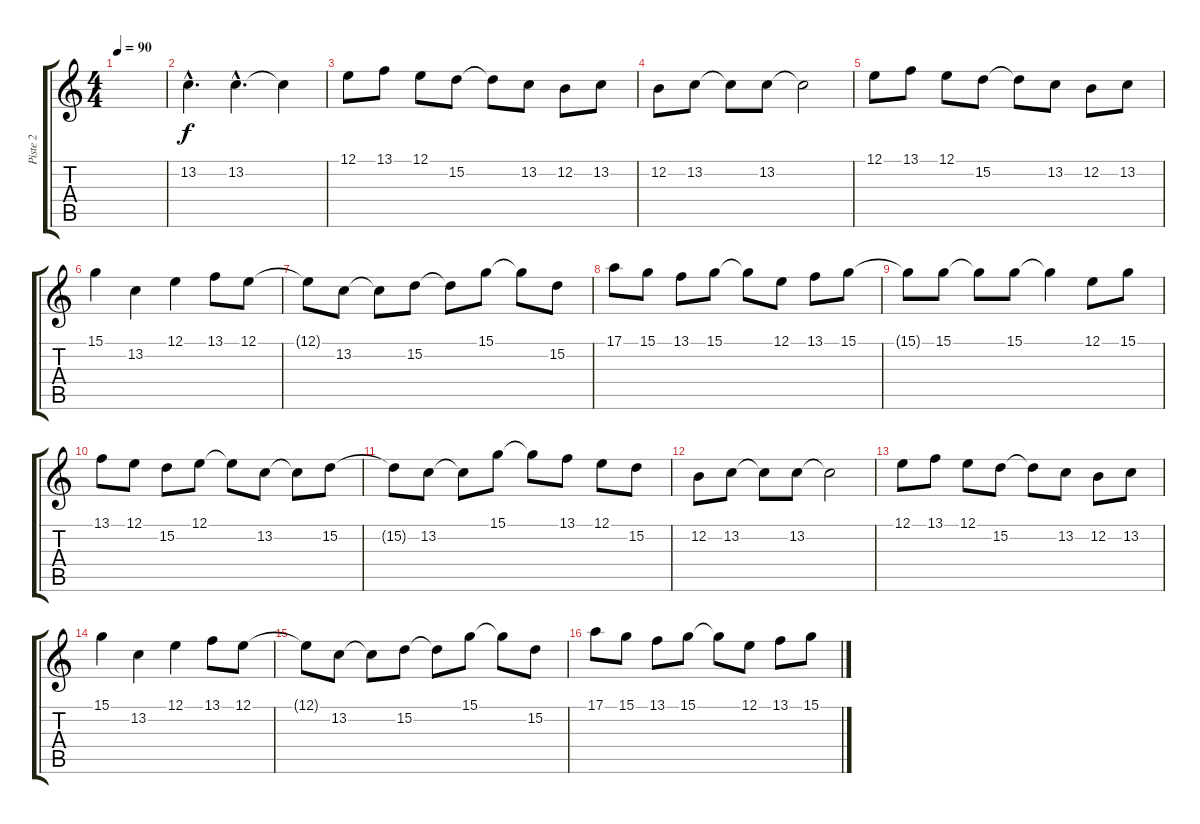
\track ("Piste 2" "Piste 2") {instrument panflute}
\staff {score tabs}
\tuning (E4 B3 G3 D3 A2 E2) {hide}
\ts (4 4)
\tempo 90
\clef g2
\ks c
|
13.2{hac}.4{d} 13.2{hac}.4{d} 13.2{t}.4 |
12.1.8 13.1.8 12.1.8 15.2.8 15.2{t}.8 13.2.8 12.2.8 13.2.8 |
12.2.8 13.2.8 13.2{t}.8 13.2.8 13.2{t}.2 |
12.1.8 13.1.8 12.1.8 15.2.8 15.2{t}.8 13.2.8 12.2.8 13.2.8 |
15.1.4 13.2.4 12.1.4 13.1.8 12.1.8 |
12.1{t}.8 13.2.8 13.2{t}.8 15.2.8 15.2{t}.8 15.1.8 15.1{t}.8 15.2.8 |
17.1.8 15.1.8 13.1.8 15.1.8 15.1{t}.8 12.1.8 13.1.8 15.1.8 |
15.1{t}.8 15.1.8 15.1{t}.8 15.1.8 15.1{t}.4 12.1.8 15.1.8 |
13.1.8 12.1.8 15.2.8 12.1.8 12.1{t}.8 13.2.8 13.2{t}.8 15.2.8 |
15.2{t}.8 13.2.8 13.2{t}.8 15.1.8 15.1{t}.8 13.1.8 12.1.8 15.2.8 |
12.2.8 13.2.8 13.2{t}.8 13.2.8 13.2{t}.2 |
12.1.8 13.1.8 12.1.8 15.2.8 15.2{t}.8 13.2.8 12.2.8 13.2.8 |
15.1.4 13.2.4 12.1.4 13.1.8 12.1.8 |
12.1{t}.8 13.2.8 13.2{t}.8 15.2.8 15.2{t}.8 15.1.8 15.1{t}.8 15.2.8 |
17.1.8 15.1.8 13.1.8 15.1.8 15.1{t}.8 12.1.8 13.1.8 15.1.8
